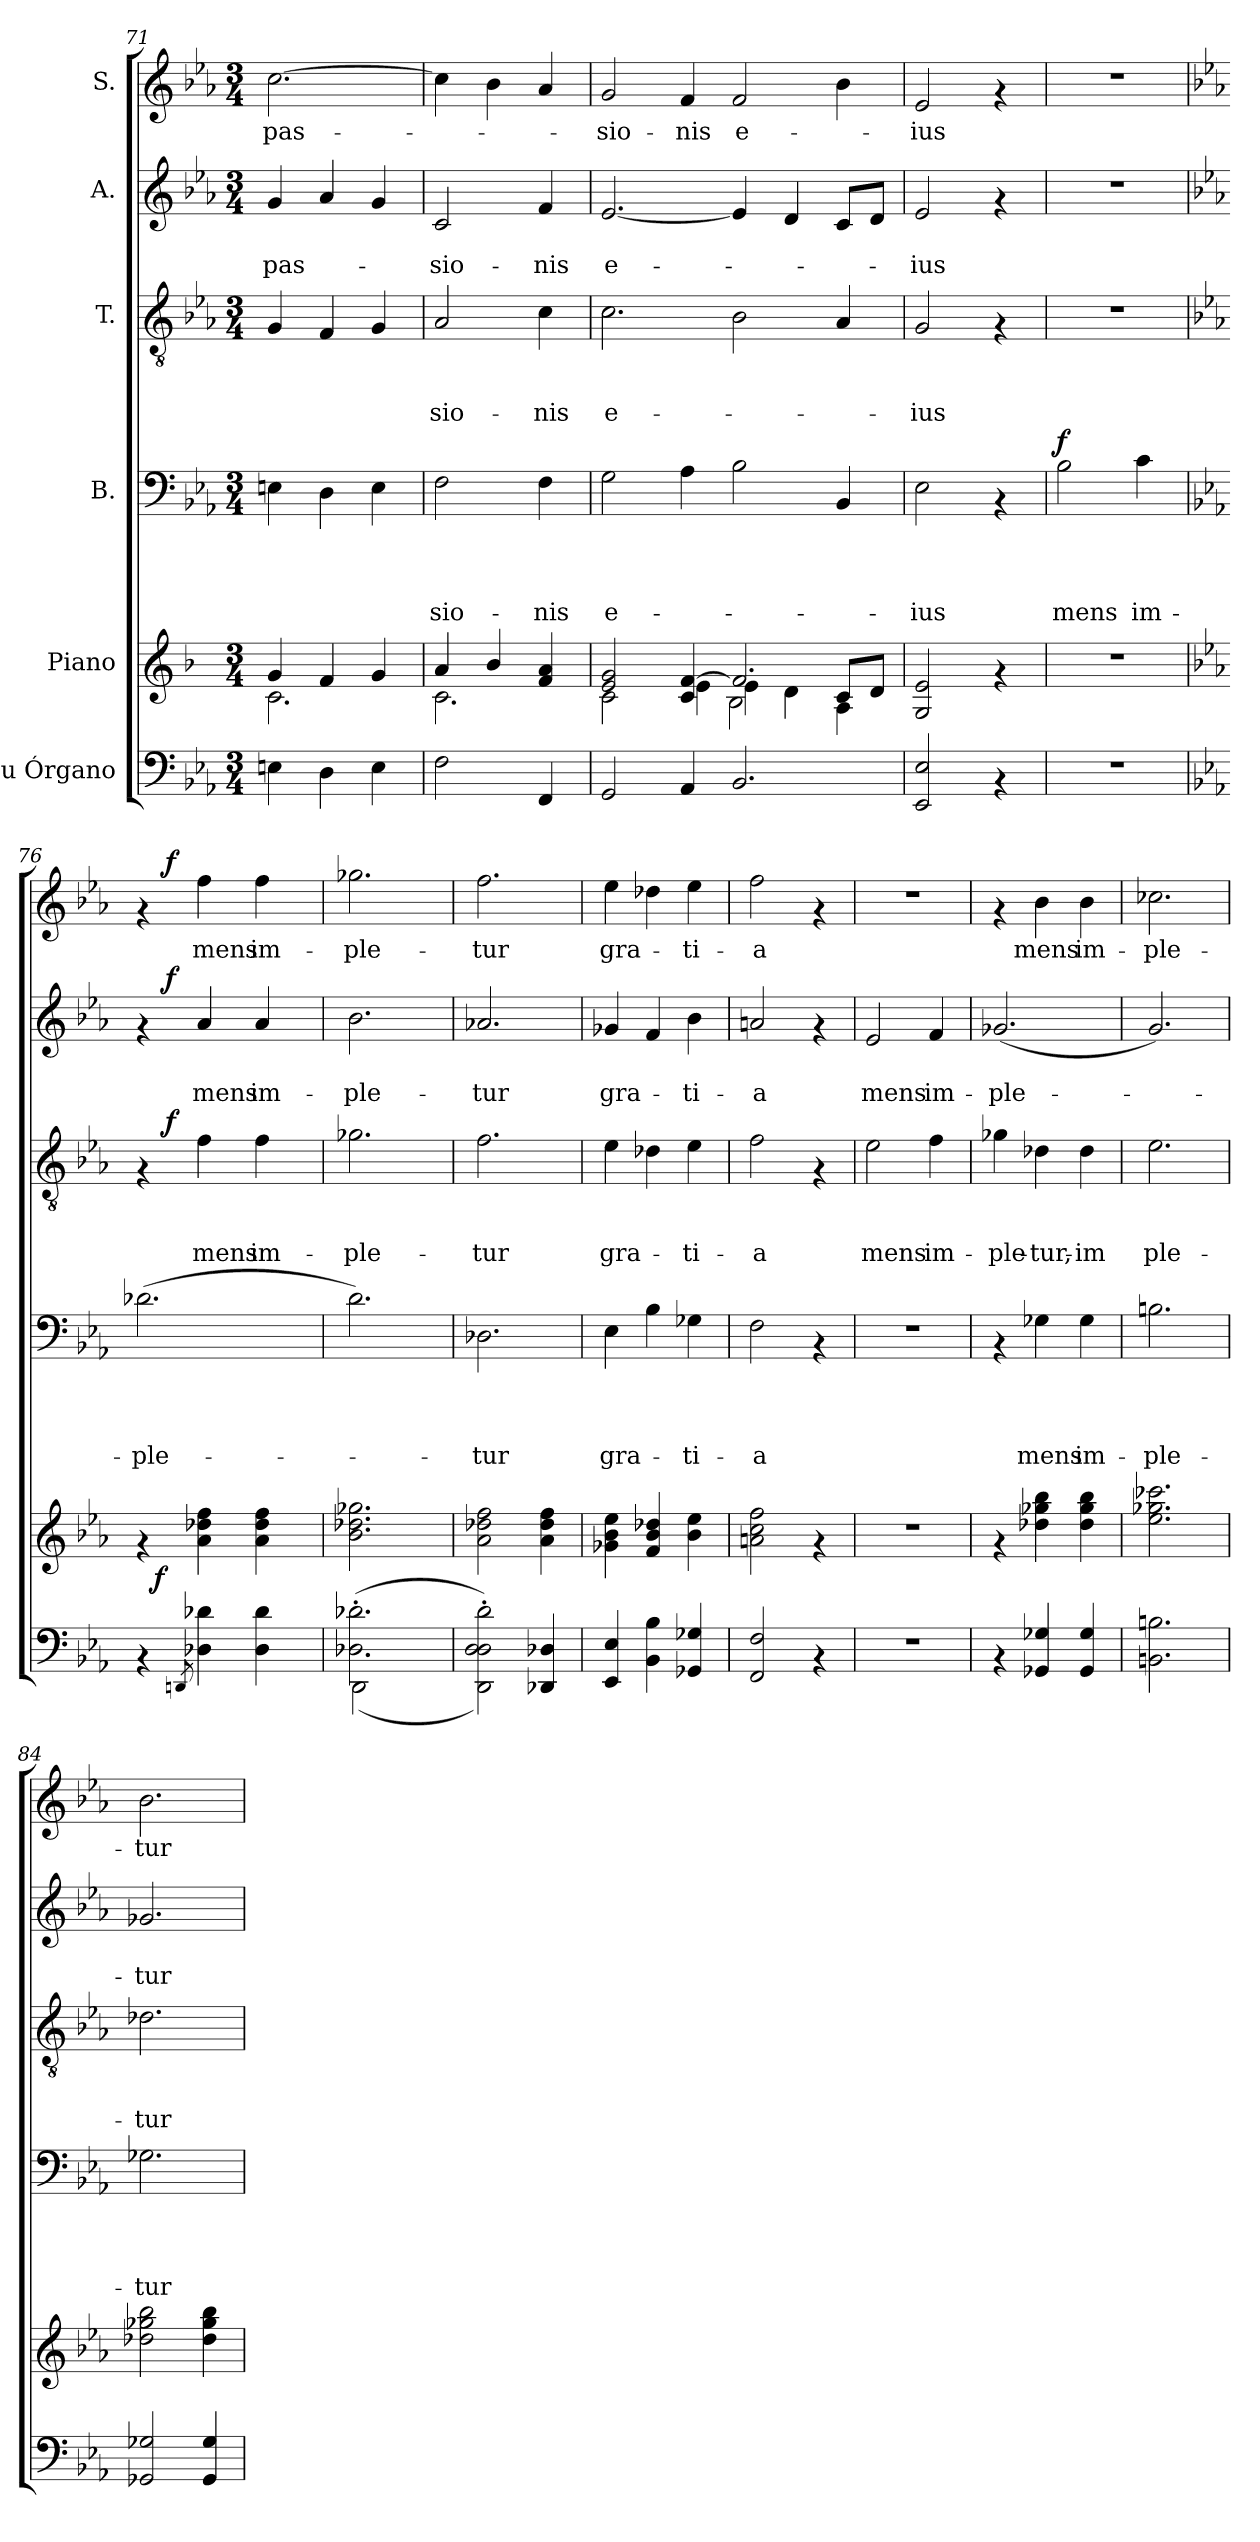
**kern	**kern	**dynam	**kern	**text	**text	**text	**text	**dynam	**kern	**text	**text	**text	**dynam	**kern	**text	**text	**dynam	**kern	**text	**dynam
*part6	*part5	*part5	*part4	*part4	*part4	*part4	*part4	*part4	*part3	*part3	*part3	*part3	*part3	*part2	*part2	*part2	*part2	*part1	*part1	*part1
*staff6	*staff5	*staff5	*staff4	*staff4	*staff4	*staff4	*staff4	*staff4	*staff3	*staff3	*staff3	*staff3	*staff3	*staff2	*staff2	*staff2	*staff2	*staff1	*staff1	*staff1
*I"u Órgano	*I"Piano	*	*I"B.	*	*	*	*	*	*I"T.	*	*	*	*	*I"A.	*	*	*	*I"S.	*	*
*clefF4	*clefG2	*	*clefF4	*	*	*	*	*	*clefGv2	*	*	*	*	*clefG2	*	*	*	*clefG2	*	*
*k[b-e-a-]	*k[b-]	*	*k[b-e-a-]	*	*	*	*	*	*k[b-e-a-]	*	*	*	*	*k[b-e-a-]	*	*	*	*k[b-e-a-]	*	*
*E-:	*F:	*	*E-:	*	*	*	*	*	*E-:	*	*	*	*	*E-:	*	*	*	*E-:	*	*
*M3/4	*M3/4	*	*M3/4	*	*	*	*	*	*M3/4	*	*	*	*	*M3/4	*	*	*	*M3/4	*	*
=71	=71	=71	=71	=71	=71	=71	=71	=71	=71	=71	=71	=71	=71	=71	=71	=71	=71	=71	=71	=71
*	*^	*	*	*	*	*	*	*	*	*	*	*	*	*	*	*	*	*	*	*
!	!	!	!	!	!	!	!	!	!	!	!	!	!	!	!	!	!LO:LY:b	!	!	!LO:LY:b	!
4En\	4g/	2.c\	.	4En\	.	.	.	.	.	4G/	.	.	.	.	4g/	.	pas-	.	[>2.cc\	pas-	.
4D\	4f/	.	.	4D\	.	.	.	.	.	4F/	.	.	.	.	4a-/	.	.	.	.	.	.
4E\	4g/	.	.	4E\	.	.	.	.	.	4G/	.	.	.	.	4g/	.	.	.	.	.	.
=72	=72	=72	=72	=72	=72	=72	=72	=72	=72	=72	=72	=72	=72	=72	=72	=72	=72	=72	=72	=72	=72
!	!	!	!	!	!	!	!	!LO:LY:b	!	!	!	!	!LO:LY:b	!	!	!	!LO:LY:b	!	!	!	!
2F\	4a/	2.c\	.	2F\	.	.	.	-sio-	.	2A-/	.	.	-sio-	.	2c/	.	-sio-	.	4cc\]	.	.
.	4b-/	.	.	.	.	.	.	.	.	.	.	.	.	.	.	.	.	.	4b-\	.	.
!	!	!	!	!	!	!	!	!LO:LY:b	!	!	!	!	!LO:LY:b	!	!	!	!LO:LY:b	!	!	!	!
4FF/	4f/ 4a/	.	.	4F\	.	.	.	-nis	.	4c\	.	.	-nis	.	4f/	.	-nis	.	4a-/	.	.
=73	=73	=73	=73	=73	=73	=73	=73	=73	=73	=73	=73	=73	=73	=73	=73	=73	=73	=73	=73	=73	=73
*	*^	*^	*	*	*	*	*	*	*	*	*	*	*	*	*	*	*	*	*	*	*
!	!	!	!	!	!	!	!	!	!	!LO:LY:b	!	!	!	!	!LO:LY:b	!	!	!	!LO:LY:b	!	!	!LO:LY:b	!
2GG/	2e/ 2g/	2ryy	2c\	2.ryy	.	2G\	.	.	.	e-	.	2.c\	.	.	e-	.	[>2.e-/	.	e-	.	2g/	-sio-	.
!	!	!	!	!	!	!	!	!	!	!	!	!	!	!	!	!	!	!	!	!	!	!LO:LY:b	!
4AA-/	4c/ [>4f/	4e\	4ryy	.	.	4A-\	.	.	.	.	.	.	.	.	.	.	.	.	.	.	4f/	-nis	.
!	!	!	!	!	!	!	!	!	!	!	!	!	!	!	!	!	!	!	!	!	!	!LO:LY:b	!
2.BB-/	2f/]	2.ryy	4e'<\	2B-\	.	2B-\	.	.	.	.	.	2B-\	.	.	.	.	4e-/]	.	.	.	2f/	e-	.
.	.	.	4d\	.	.	.	.	.	.	.	.	.	.	.	.	.	4d/	.	.	.	.	.	.
.	8c/L	.	4A\	4ryy	.	4BB-/	.	.	.	.	.	4A-/	.	.	.	.	8c/L	.	.	.	4b-\	.	.
.	8d/J	.	.	.	.	.	.	.	.	.	.	.	.	.	.	.	8d/J	.	.	.	.	.	.
*	*v	*v	*v	*v	*	*	*	*	*	*	*	*	*	*	*	*	*	*	*	*	*	*	*
=74	=74	=74	=74	=74	=74	=74	=74	=74	=74	=74	=74	=74	=74	=74	=74	=74	=74	=74	=74	=74
!	!	!	!	!	!	!	!LO:LY:b	!	!	!	!	!LO:LY:b	!	!	!	!LO:LY:b	!	!	!LO:LY:b	!
2EE-/ 2E-/	2G/ 2e/	.	2E-\	.	.	.	-ius	.	2G/	.	.	-ius	.	2e-/	.	-ius	.	2e-/	-ius	.
4rAA	4rf	.	4rAA	.	.	.	.	.	4rF	.	.	.	.	4rf	.	.	.	4rf	.	.
=75	=75	=75	=75	=75	=75	=75	=75	=75	=75	=75	=75	=75	=75	=75	=75	=75	=75	=75	=75	=75
!	!	!	!	!	!	!	!LO:LY:b	!LO:DY:a	!	!	!	!	!	!	!	!	!	!	!	!
2.r	2.r	.	2B-\	.	.	.	mens	f	2.r	.	.	.	.	2.r	.	.	.	2.r	.	.
!	!	!	!	!	!	!	!LO:LY:b	!	!	!	!	!	!	!	!	!	!	!	!	!
.	.	.	4c\	.	.	.	im-	.	.	.	.	.	.	.	.	.	.	.	.	.
!!LO:PB:g=z
=76	=76	=76	=76	=76	=76	=76	=76	=76	=76	=76	=76	=76	=76	=76	=76	=76	=76	=76	=76	=76
*	*k[b-e-a-]	*	*	*	*	*	*	*	*	*	*	*	*	*	*	*	*	*	*	*
*	*E-:	*	*	*	*	*	*	*	*	*	*	*	*	*	*	*	*	*	*	*
!	!	!	!	!	!	!	!LO:LY:b	!	!	!	!	!	!	!	!	!	!	!	!	!
*	*^	*	*	*	*	*	*	*	*^	*	*	*	*	*^	*	*	*	*^	*	*
4rAA	4rf	16ryy	.	(>2.d-X\	.	.	.	-ple-	.	4rF	16.ryy	.	.	.	.	4rf	16.ryy	.	.	.	4rf	16.ryy	.	.
!	!	!	!LO:DY:b	!	!	!	!	!	!	!	!	!	!	!	!	!	!	!	!	!	!	!	!	!
.	.	2ryy	f	.	.	.	.	.	.	.	.	.	.	.	.	.	.	.	.	.	.	.	.	.
!	!	!	!	!	!	!	!	!	!	!	!	!	!	!	!LO:DY:a	!	!	!	!	!LO:DY:a	!	!	!	!LO:DY:a
.	.	.	.	.	.	.	.	.	.	.	2ryy	.	.	.	f	.	2ryy	.	.	f	.	2ryy	.	f
8qDDn/	.	.	.	.	.	.	.	.	.	.	.	.	.	.	.	.	.	.	.	.	.	.	.	.
!	!	!	!	!	!	!	!	!	!	!	!	!	!	!LO:LY:b	!	!	!	!	!LO:LY:b	!	!	!	!LO:LY:b	!
4D-X\ 4d-X\	4a-\ 4dd-X\ 4ff\	.	.	.	.	.	.	.	.	4f\	.	.	.	mens	.	4a-/	.	.	mens	.	4ff\	.	mens	.
!	!	!	!	!	!	!	!	!	!	!	!	!	!	!LO:LY:b	!	!	!	!	!LO:LY:b	!	!	!	!LO:LY:b	!
4D-\ 4d-\	4a-\ 4dd-\ 4ff\	.	.	.	.	.	.	.	.	4f\	.	.	.	im-	.	4a-/	.	.	im-	.	4ff\	.	im-	.
.	.	8.ryy	.	.	.	.	.	.	.	.	.	.	.	.	.	.	.	.	.	.	.	.	.	.
.	.	.	.	.	.	.	.	.	.	.	8ryy	.	.	.	.	.	8ryy	.	.	.	.	8ryy	.	.
.	.	.	.	.	.	.	.	.	.	.	32ryy	.	.	.	.	.	32ryy	.	.	.	.	32ryy	.	.
=77	=77	=77	=77	=77	=77	=77	=77	=77	=77	=77	=77	=77	=77	=77	=77	=77	=77	=77	=77	=77	=77	=77	=77	=77
*^	*	*	*	*	*	*	*	*	*	*	*	*	*	*	*	*	*	*	*	*	*	*	*	*
!	!	!	!	!	!	!	!	!	!	!	!	!	!	!	!LO:LY:b	!	!	!	!	!LO:LY:b	!	!	!	!LO:LY:b	!
*	*	*	*	*	*	*	*	*	*	*	*v	*v	*	*	*	*	*	*	*	*	*	*v	*v	*	*
*	*	*v	*v	*	*	*	*	*	*	*	*	*	*	*	*	*v	*v	*	*	*	*	*	*
(>2.D-X\'< 2.d-X\'<	(<2DD\	2.b-\ 2.dd-X\ 2.gg-X\	.	2.d\)	.	.	.	.	.	2.g-X\	.	.	-ple-	.	2.b-\	.	-ple-	.	2.gg-X\	-ple-	.
.	4ryy	.	.	.	.	.	.	.	.	.	.	.	.	.	.	.	.	.	.	.	.
=78	=78	=78	=78	=78	=78	=78	=78	=78	=78	=78	=78	=78	=78	=78	=78	=78	=78	=78	=78	=78	=78
!	!	!	!	!	!	!	!	!LO:LY:b	!	!	!	!	!LO:LY:b	!	!	!	!LO:LY:b	!	!	!LO:LY:b	!
*v	*v	*	*	*	*	*	*	*	*	*	*	*	*	*	*	*	*	*	*	*	*
2DD\'> 2D\'> 2D\'> 2d\'>))	2a-\ 2dd-X\ 2ff\	.	2.D-X\	.	.	.	-tur	.	2.f\	.	.	-tur	.	2.a-X/	.	-tur	.	2.ff\	-tur	.
4DD-X/ 4D-X/	4a-\ 4dd-\ 4ff\	.	.	.	.	.	.	.	.	.	.	.	.	.	.	.	.	.	.	.
=79	=79	=79	=79	=79	=79	=79	=79	=79	=79	=79	=79	=79	=79	=79	=79	=79	=79	=79	=79	=79
!	!	!	!	!	!	!	!LO:LY:b	!	!	!	!	!LO:LY:b	!	!	!	!LO:LY:b	!	!	!LO:LY:b	!
4EE-/ 4E-/	4g-X\ 4b-\ 4ee-\	.	4E-\	.	.	.	gra-	.	4e-\	.	.	gra-	.	4g-X/	.	gra-	.	4ee-\	gra-	.
4BB-\ 4B-\	4f/ 4b-/ 4dd-X/	.	4B-\	.	.	.	.	.	4d-X\	.	.	.	.	4f/	.	.	.	4dd-X\	.	.
!	!	!	!	!	!	!	!LO:LY:b	!	!	!	!	!LO:LY:b	!	!	!	!LO:LY:b	!	!	!LO:LY:b	!
4GG-X/ 4G-X/	4b-\ 4ee-\	.	4G-X\	.	.	.	-ti-	.	4e-\	.	.	-ti-	.	4b-\	.	-ti-	.	4ee-\	-ti-	.
=80	=80	=80	=80	=80	=80	=80	=80	=80	=80	=80	=80	=80	=80	=80	=80	=80	=80	=80	=80	=80
!	!	!	!	!	!	!	!LO:LY:b	!	!	!	!	!LO:LY:b	!	!	!	!LO:LY:b	!	!	!LO:LY:b	!
2FF/ 2F/	2an\ 2cc\ 2ff\	.	2F\	.	.	.	-a	.	2f\	.	.	-a	.	2an/	.	-a	.	2ff\	-a	.
4rAA	4rf	.	4rAA	.	.	.	.	.	4rF	.	.	.	.	4rf	.	.	.	4rf	.	.
=81	=81	=81	=81	=81	=81	=81	=81	=81	=81	=81	=81	=81	=81	=81	=81	=81	=81	=81	=81	=81
!	!	!	!	!	!	!	!	!	!	!	!	!LO:LY:b	!	!	!	!LO:LY:b	!	!	!	!
2.r	2.r	.	2.r	.	.	.	.	.	2e-\	.	.	mens	.	2e-/	.	mens	.	2.r	.	.
!	!	!	!	!	!	!	!	!	!	!	!	!LO:LY:b	!	!	!	!LO:LY:b	!	!	!	!
.	.	.	.	.	.	.	.	.	4f\	.	.	im-	.	4f/	.	im-	.	.	.	.
=82	=82	=82	=82	=82	=82	=82	=82	=82	=82	=82	=82	=82	=82	=82	=82	=82	=82	=82	=82	=82
!	!	!	!	!	!	!	!	!	!	!	!	!LO:LY:b	!	!	!	!LO:LY:b	!	!	!	!
4rAA	4rf	.	4rAA	.	.	.	.	.	4g-X\	.	.	-ple-	.	(>2.g-X/	.	-ple-	.	4rf	.	.
!	!	!	!	!	!	!	!LO:LY:b	!	!	!	!	!LO:LY:b	!	!	!	!	!	!	!LO:LY:b	!
4GG-X/ 4G-X/	4dd-X\ 4gg-X\ 4bb-\	.	4G-X\	.	.	.	mens	.	4d-X\	.	.	-tur,-	.	.	.	.	.	4b-\	mens	.
!	!	!	!	!	!	!	!LO:LY:b	!	!	!	!	!LO:LY:b	!	!	!	!	!	!	!LO:LY:b	!
4GG-/ 4G-/	4dd-\ 4gg-\ 4bb-\	.	4G-\	.	.	.	im-	.	4d-\	.	.	-im	.	.	.	.	.	4b-\	im-	.
=83	=83	=83	=83	=83	=83	=83	=83	=83	=83	=83	=83	=83	=83	=83	=83	=83	=83	=83	=83	=83
!	!	!	!	!	!	!	!LO:LY:b	!	!	!	!	!LO:LY:b	!	!	!	!	!	!	!LO:LY:b	!
2.BBn\ 2.Bn\	2.ee-\ 2.gg-X\ 2.ccc-X\	.	2.Bn\	.	.	.	-ple-	.	2.e-\	.	.	ple-	.	2.g/)	.	.	.	2.cc-X\	-ple-	.
=84	=84	=84	=84	=84	=84	=84	=84	=84	=84	=84	=84	=84	=84	=84	=84	=84	=84	=84	=84	=84
!	!	!	!	!	!	!	!LO:LY:b	!	!	!	!	!LO:LY:b	!	!	!	!LO:LY:b	!	!	!LO:LY:b	!
2GG-X/ 2G-X/	2dd-X\ 2gg-X\ 2bb-\	.	2.G-X\	.	.	.	-tur	.	2.d-X\	.	.	-tur	.	2.g-X/	.	-tur	.	2.b-\	-tur	.
4GG-/ 4G-/	4dd-\ 4gg-\ 4bb-\	.	.	.	.	.	.	.	.	.	.	.	.	.	.	.	.	.	.	.
=	=	=	=	=	=	=	=	=	=	=	=	=	=	=	=	=	=	=	=	=
*-	*-	*-	*-	*-	*-	*-	*-	*-	*-	*-	*-	*-	*-	*-	*-	*-	*-	*-	*-	*-
